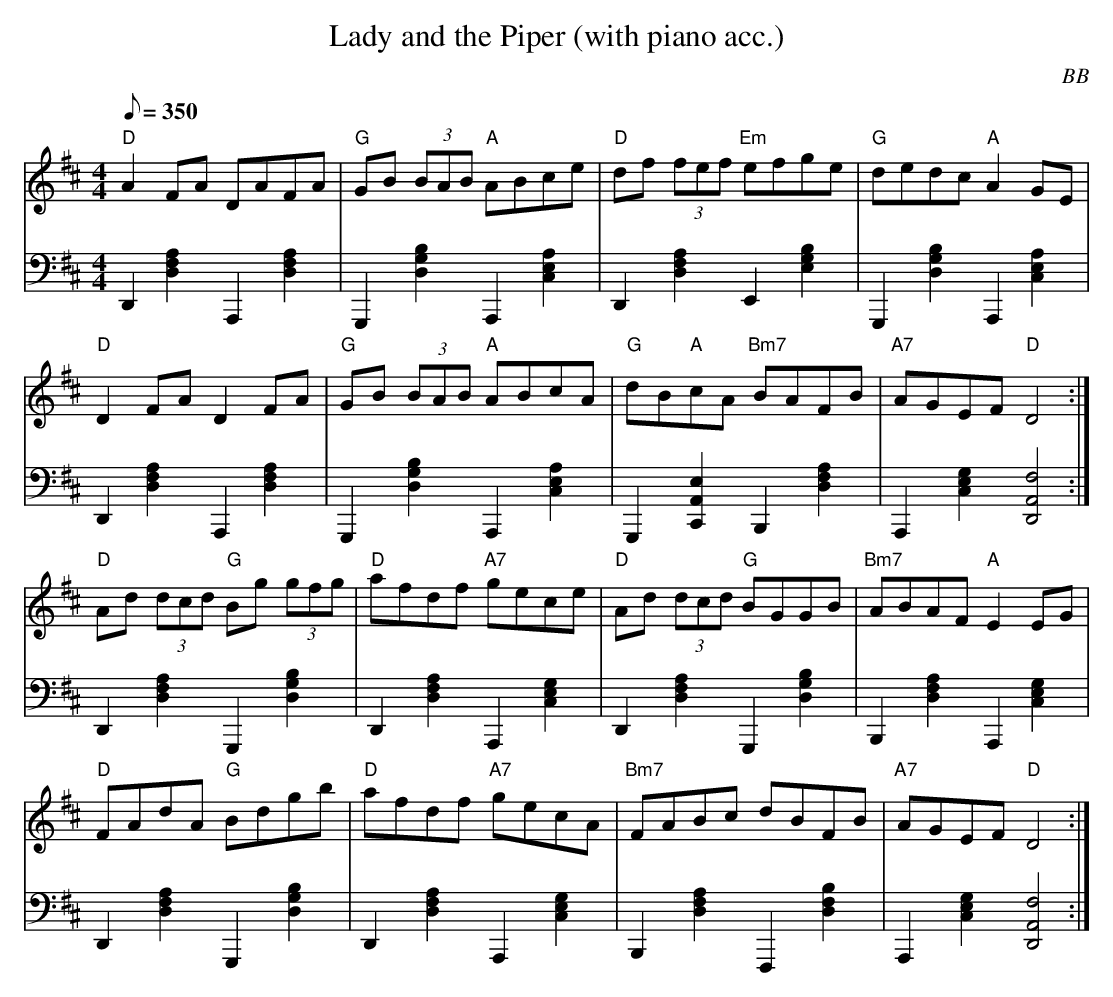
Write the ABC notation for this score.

X:1
T: Lady and the Piper (with piano acc.)
C: BB
L: 1/8
M: 4/4
Q: 1/8=350
V: 1 program 1 73 %flute
V: 2 volume=70 clef=bass m=D program 1 00
K: D
[V:1] "D" A2 FA DAFA|"G"GB (3BAB "A"ABce|"D"df (3fef "Em" efge|"G"dedc "A"A2 GE|
[V:2] D,2[A2D2F2]A,,2[A2D2F2]|G,,2[G2B2D2]A,,2[A2C2E2]|D,2[A2D2F2]E,2[E2B2G2]|\
G,,2[G2B2D2]A,,2[A2C2E2]|
[V:1] "D" D2 FA D2 FA |"G"GB (3BAB "A"ABcA|"G"dB"A"cA "Bm7"BAFB|"A7"AGEF "D"D4 :|
[V:2] D,2[A2D2F2]A,,2[A2D2F2]|G,,2[G2B2D2]A,,2[A2C2E2]|G,,2[A,2E2C,2]B,,2[F2D2A2]|\
A,,2[G2C2E2][D,4A,4F4]:|
[V:1] "D" Ad (3dcd "G"Bg (3gfg|"D"afdf "A7"gece|"D"Ad (3dcd "G"BGGB|"Bm7"ABAF "A"E2 EG|
[V:2] D,2[A2D2F2]G,,2[G2B2D2]|D,2[A2D2F2]A,,2[G2C2E2]|D,2[A2D2F2]G,,2[G2B2D2]|\
B,,2[F2D2A2]A,,2[G2C2E2]|
[V:1] "D" FAdA "G"Bdgb|"D"afdf "A7"gecA|"Bm7"FABc dBFB|"A7"AGEF "D"D4 :|
[V:2] D,2[A2D2F2]G,,2[G2B2D2]|D,2[A2D2F2]A,,2[G2C2E2]|B,,2[F2D2A2]F,,2[F2D2B2]|\
A,,2[G2C2E2][D,4A,4F4]:|
